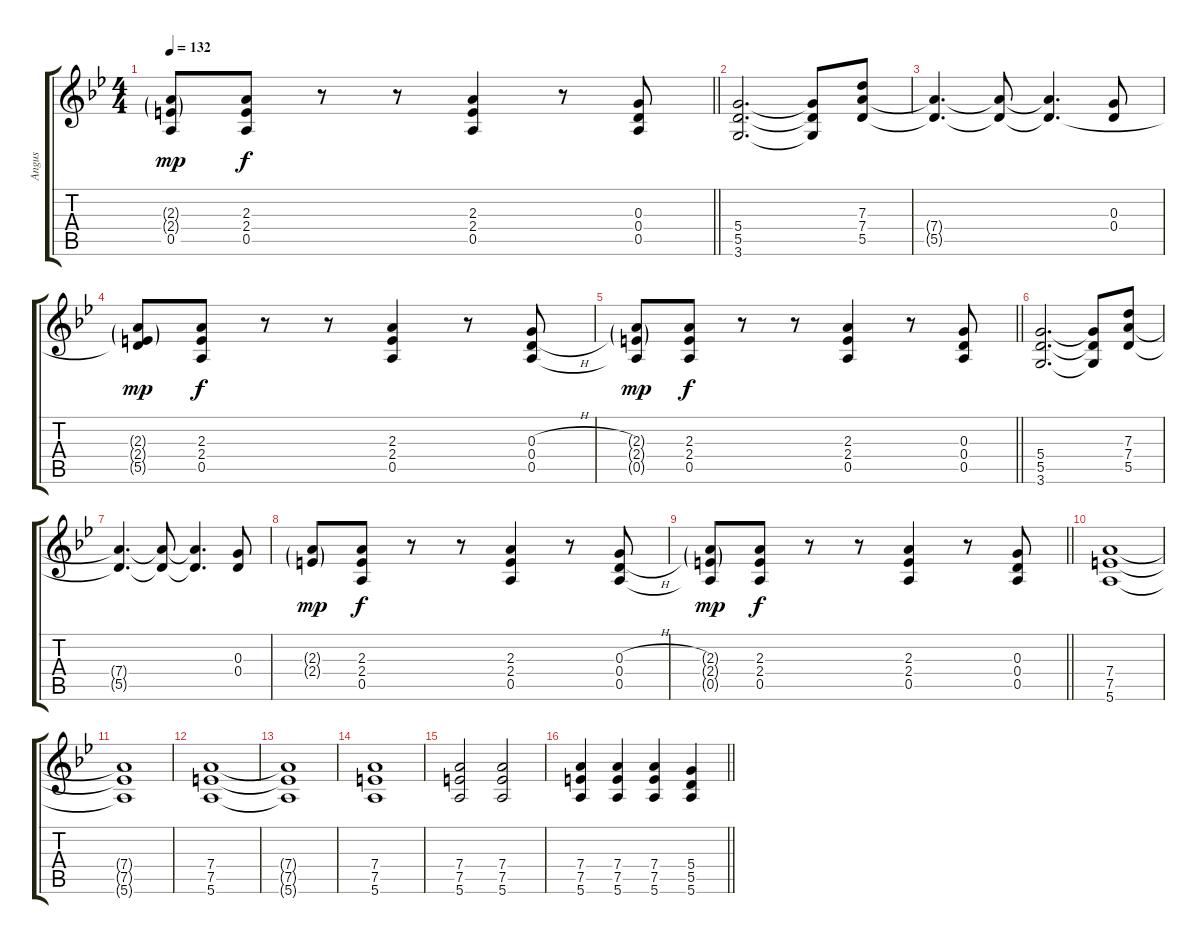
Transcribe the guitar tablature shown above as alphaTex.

\track ("Angus" "Angus") {instrument overdrivenguitar}
\staff {score tabs}
\tuning (E4 B3 G3 D3 A2 E2) {hide}
\ts (4 4)
\tempo 132
\clef g2
\barLineRight lightlight
\ks bb
(2.3{g} 2.4{g} 0.5{t}).8{dy mp} (2.3 2.4 0.5).8{dy f} r.8 r.8 (2.3 2.4 0.5).4 r.8 (0.3 0.4 0.5).8 |
(5.4 5.5 3.6).2{d} (5.4{t} 5.5{t} 3.6{t}).8 (7.3 7.4 5.5).8 |
(7.4{t} 5.5{t}).4{d} (7.4{t} 5.5{t}).8 (7.4{t} 5.5{t}).4{d} (0.3 0.4).8 |
(2.3{g} 2.4{g} 5.5{t}).8{dy mp} (2.3 2.4 0.5).8{dy f} r.8 r.8 (2.3 2.4 0.5).4 r.8 (0.3{h} 0.4{h} 0.5).8 |
\barLineRight lightlight
(2.3{g} 2.4{g} 0.5{t}).8{dy mp} (2.3 2.4 0.5).8{dy f} r.8 r.8 (2.3 2.4 0.5).4 r.8 (0.3 0.4 0.5).8 |
(5.4 5.5 3.6).2{d} (5.4{t} 5.5{t} 3.6{t}).8 (7.3 7.4 5.5).8 |
(7.4{t} 5.5{t}).4{d} (7.4{t} 5.5{t}).8 (7.4{t} 5.5{t}).4{d} (0.3 0.4).8 |
(2.3{g} 2.4{g}).8{dy mp} (2.3 2.4 0.5).8{dy f} r.8 r.8 (2.3 2.4 0.5).4 r.8 (0.3{h} 0.4{h} 0.5).8 |
\barLineRight lightlight
(2.3{g} 2.4{g} 0.5{t}).8{dy mp} (2.3 2.4 0.5).8{dy f} r.8 r.8 (2.3 2.4 0.5).4 r.8 (0.3 0.4 0.5).8 |
(7.4 7.5 5.6).1 |
(7.4{t} 7.5{t} 5.6{t}).1 |
(7.4 7.5 5.6).1 |
(7.4{t} 7.5{t} 5.6{t}).1 |
(7.4 7.5 5.6).1 |
(7.4 7.5 5.6).2 (7.4 7.5 5.6).2 |
\barLineRight lightlight
(7.4 7.5 5.6).4 (7.4 7.5 5.6).4 (7.4 7.5 5.6).4 (5.4 5.5 5.6).4
